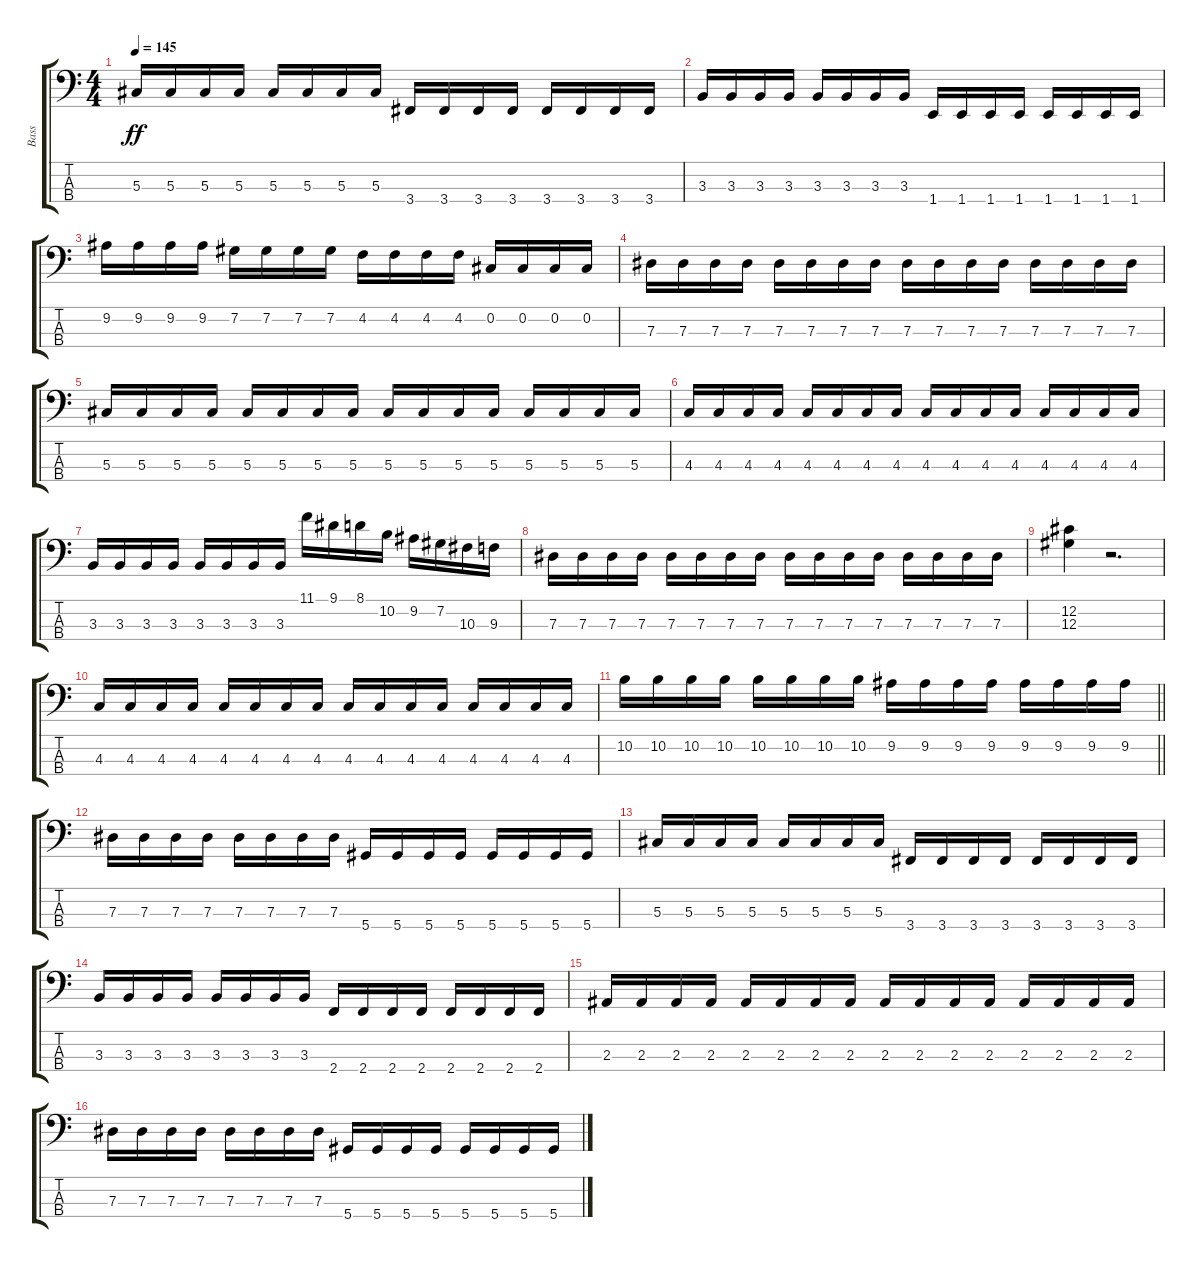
\track ("Bass" "Bass") {instrument electricbassfinger}
\staff {score tabs}
\tuning (Gb2 Db2 Ab1 Eb1) {hide}
\ts (4 4)
\tempo 145
\clef f4
\ks c
5.3.16{dy ff} 5.3.16 5.3.16 5.3.16 5.3.16 5.3.16 5.3.16 5.3.16 3.4.16 3.4.16 3.4.16 3.4.16 3.4.16 3.4.16 3.4.16 3.4.16 |
3.3.16 3.3.16 3.3.16 3.3.16 3.3.16 3.3.16 3.3.16 3.3.16 1.4.16 1.4.16 1.4.16 1.4.16 1.4.16 1.4.16 1.4.16 1.4.16 |
9.2.16 9.2.16 9.2.16 9.2.16 7.2.16 7.2.16 7.2.16 7.2.16 4.2.16 4.2.16 4.2.16 4.2.16 0.2.16 0.2.16 0.2.16 0.2.16 |
7.3.16 7.3.16 7.3.16 7.3.16 7.3.16 7.3.16 7.3.16 7.3.16 7.3.16 7.3.16 7.3.16 7.3.16 7.3.16 7.3.16 7.3.16 7.3.16 |
5.3.16 5.3.16 5.3.16 5.3.16 5.3.16 5.3.16 5.3.16 5.3.16 5.3.16 5.3.16 5.3.16 5.3.16 5.3.16 5.3.16 5.3.16 5.3.16 |
4.3.16 4.3.16 4.3.16 4.3.16 4.3.16 4.3.16 4.3.16 4.3.16 4.3.16 4.3.16 4.3.16 4.3.16 4.3.16 4.3.16 4.3.16 4.3.16 |
3.3.16 3.3.16 3.3.16 3.3.16 3.3.16 3.3.16 3.3.16 3.3.16 11.1.16 9.1.16 8.1.16 10.2.16 9.2.16 7.2.16 10.3.16 9.3.16 |
7.3.16 7.3.16 7.3.16 7.3.16 7.3.16 7.3.16 7.3.16 7.3.16 7.3.16 7.3.16 7.3.16 7.3.16 7.3.16 7.3.16 7.3.16 7.3.16 |
(12.2 12.3).4 r.2{d} |
4.3.16 4.3.16 4.3.16 4.3.16 4.3.16 4.3.16 4.3.16 4.3.16 4.3.16 4.3.16 4.3.16 4.3.16 4.3.16 4.3.16 4.3.16 4.3.16 |
\barLineRight lightlight
10.2.16 10.2.16 10.2.16 10.2.16 10.2.16 10.2.16 10.2.16 10.2.16 9.2.16 9.2.16 9.2.16 9.2.16 9.2.16 9.2.16 9.2.16 9.2.16 |
\section ("" "")
7.3.16 7.3.16 7.3.16 7.3.16 7.3.16 7.3.16 7.3.16 7.3.16 5.4.16 5.4.16 5.4.16 5.4.16 5.4.16 5.4.16 5.4.16 5.4.16 |
5.3.16 5.3.16 5.3.16 5.3.16 5.3.16 5.3.16 5.3.16 5.3.16 3.4.16 3.4.16 3.4.16 3.4.16 3.4.16 3.4.16 3.4.16 3.4.16 |
3.3.16 3.3.16 3.3.16 3.3.16 3.3.16 3.3.16 3.3.16 3.3.16 2.4.16 2.4.16 2.4.16 2.4.16 2.4.16 2.4.16 2.4.16 2.4.16 |
2.3.16 2.3.16 2.3.16 2.3.16 2.3.16 2.3.16 2.3.16 2.3.16 2.3.16 2.3.16 2.3.16 2.3.16 2.3.16 2.3.16 2.3.16 2.3.16 |
7.3.16 7.3.16 7.3.16 7.3.16 7.3.16 7.3.16 7.3.16 7.3.16 5.4.16 5.4.16 5.4.16 5.4.16 5.4.16 5.4.16 5.4.16 5.4.16
